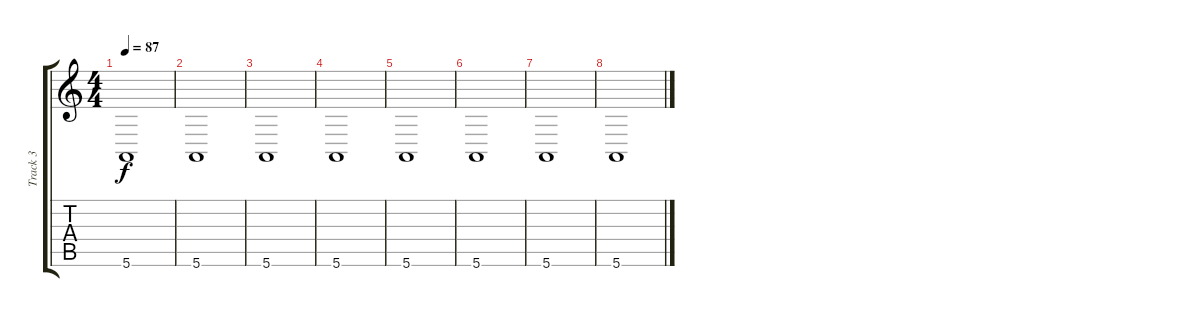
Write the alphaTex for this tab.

\track ("Track 3" "Track 3") {instrument choiraahs}
\staff {score tabs}
\tuning (E4 B3 G3 D3 A2 E2) {hide}
\ts (4 4)
\tempo 87
\clef g2
\ks c
5.6.1{dy f} |
5.6.1 |
5.6.1 |
5.6.1 |
5.6.1 |
5.6.1 |
5.6.1 |
5.6.1
